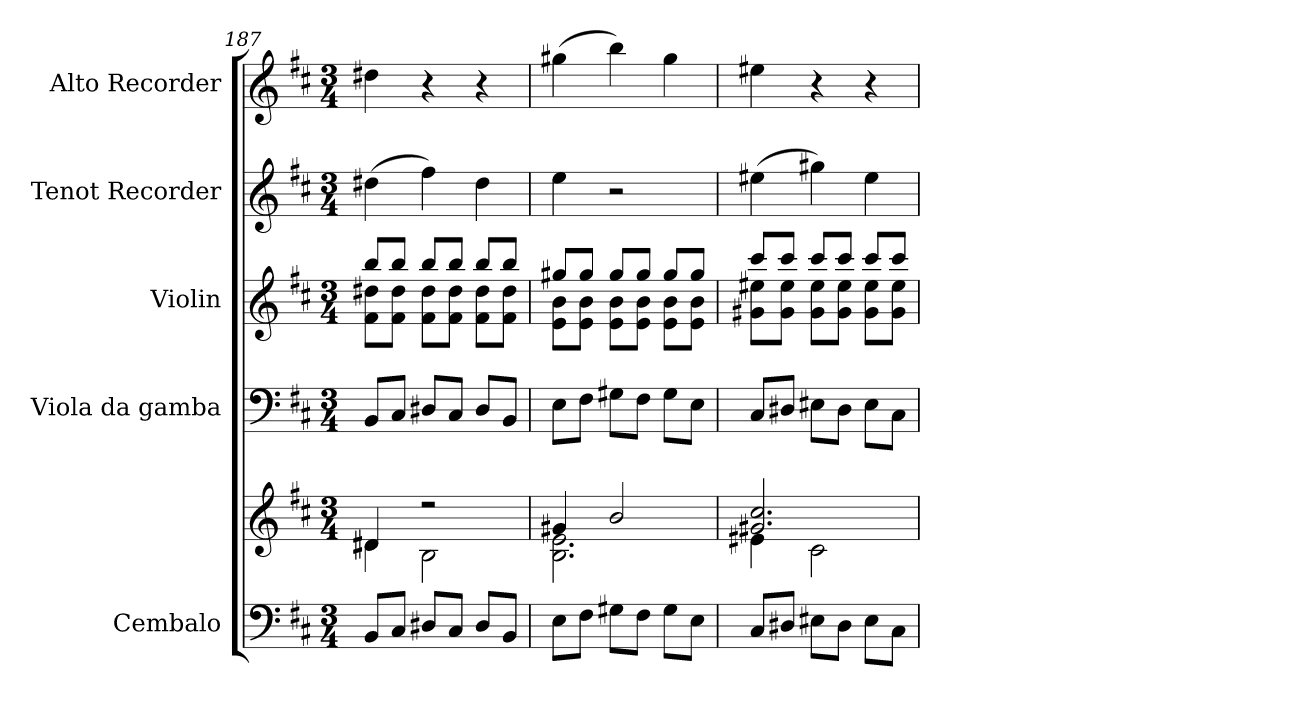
**kern	**kern	**kern	**kern	**kern	**kern
*part5	*part5	*part4	*part3	*part2	*part1
*staff6	*staff5	*staff4	*staff3	*staff2	*staff1
*I"Cembalo	*	*I"Viola da gamba	*I"Violin	*I"Tenot Recorder	*I"Alto Recorder
*	*	*I'Vla. d. g.	*I'Vln.	*I'T. Rec.	*I'A. Rec
*clefF4	*clefG2	*clefF4	*clefG2	*clefG2	*clefG2
*k[f#c#]	*k[f#c#]	*k[f#c#]	*k[f#c#]	*k[f#c#]	*k[f#c#]
*M3/4	*M3/4	*M3/4	*M3/4	*M3/4	*M3/4
=187	=187	=187	=187	=187	=187
*	*^	*	*^	*	*
8BB/L	4d#X/	4d#\	8BB/L	8bb/L	8f#\ 8dd#X\L	(4dd#X\	4dd#X\
8C#/J	.	.	8C#/J	8bb/J	8f#\ 8dd#\J	.	.
8D#X/L	2r	2B\	8D#X/L	8bb/L	8f#\ 8dd#\L	4ff#\)	4r
8C#/J	.	.	8C#/J	8bb/J	8f#\ 8dd#\J	.	.
8D#/L	.	.	8D#/L	8bb/L	8f#\ 8dd#\L	4dd#\	4r
8BB/J	.	.	8BB/J	8bb/J	8f#\ 8dd#\J	.	.
=188	=188	=188	=188	=188	=188	=188	=188
8E\L	4g#X/	2.B\ 2.e\	8E\L	8gg#X/L	8e\ 8b\L	4ee\	(4gg#X\
8F#\J	.	.	8F#\J	8gg#/J	8e\ 8b\J	.	.
8G#X\L	2b/	.	8G#X\L	8gg#/L	8e\ 8b\L	2r	4bb\)
8F#\J	.	.	8F#\J	8gg#/J	8e\ 8b\J	.	.
8G#\L	.	.	8G#\L	8gg#/L	8e\ 8b\L	.	4gg#\
8E\J	.	.	8E\J	8gg#/J	8e\ 8b\J	.	.
!!LO:LB:g=z
=189	=189	=189	=189	=189	=189	=189	=189
8C#/L	2.g#X/ 2.cc#/	4e#X\	8C#/L	8ccc#/L	8g#X\ 8ee#X\L	(4ee#X\	4ee#X\
8D#X/J	.	.	8D#X/J	8ccc#/J	8g#\ 8ee#\J	.	.
8E#X\L	.	2c#\	8E#X\L	8ccc#/L	8g#\ 8ee#\L	4gg#X\)	4r
8D#\J	.	.	8D#\J	8ccc#/J	8g#\ 8ee#\J	.	.
8E#\L	.	.	8E#\L	8ccc#/L	8g#\ 8ee#\L	4ee#\	4r
8C#\J	.	.	8C#\J	8ccc#/J	8g#\ 8ee#\J	.	.
*	*v	*v	*	*v	*v	*	*
=	=	=	=	=	=
*-	*-	*-	*-	*-	*-
